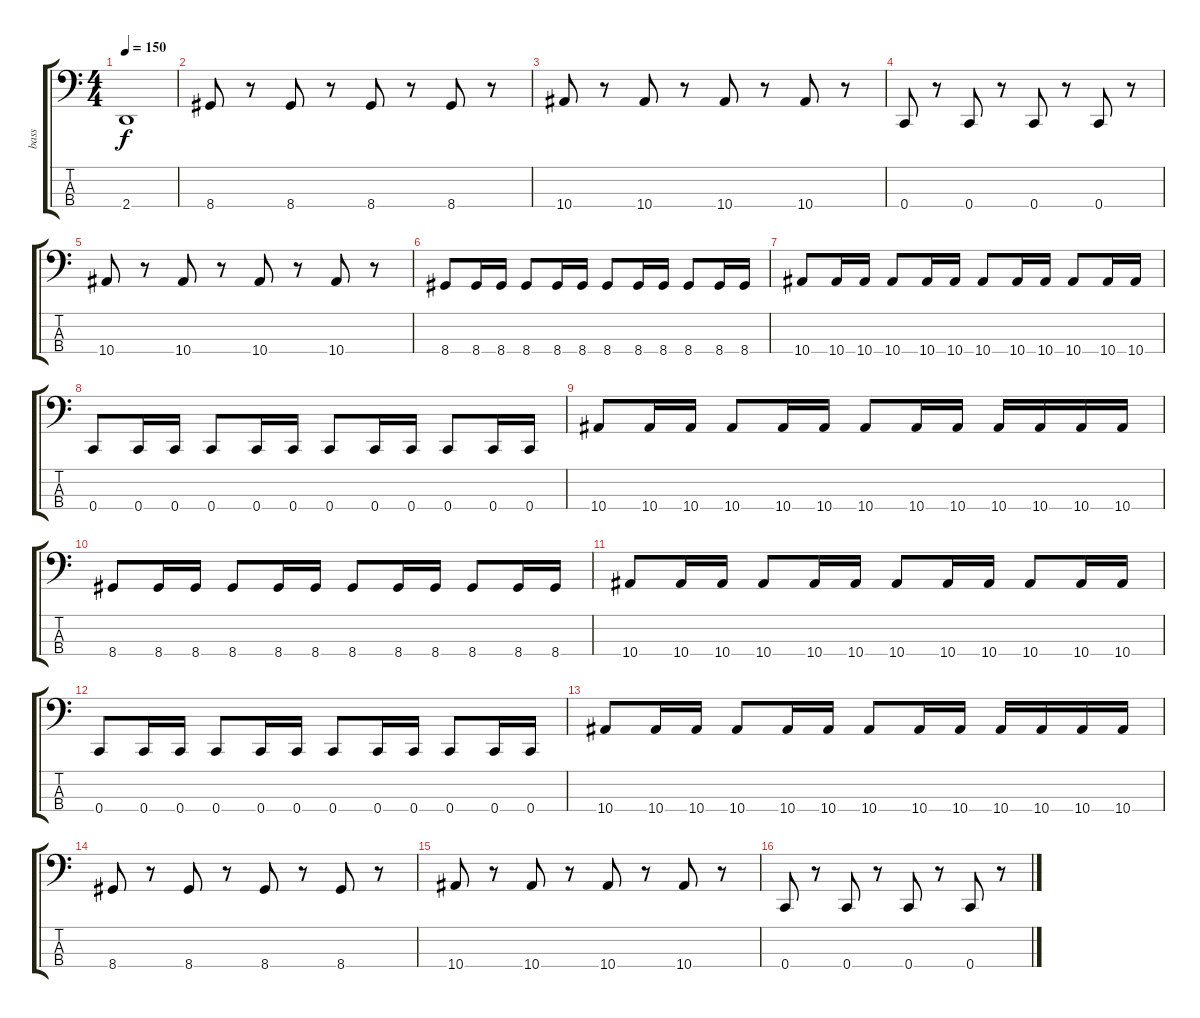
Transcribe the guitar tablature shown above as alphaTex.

\track ("bass" "bass") {instrument electricbasspick}
\staff {score tabs}
\tuning (F2 C2 G1 C1) {hide}
\ts (4 4)
\tempo 150
\clef f4
\ks c
2.4{t}.1{dy f} |
8.4.8 r.8 8.4.8 r.8 8.4.8 r.8 8.4.8 r.8 |
10.4.8 r.8 10.4.8 r.8 10.4.8 r.8 10.4.8 r.8 |
0.4.8 r.8 0.4.8 r.8 0.4.8 r.8 0.4.8 r.8 |
10.4.8 r.8 10.4.8 r.8 10.4.8 r.8 10.4.8 r.8 |
8.4.8 8.4.16 8.4.16 8.4.8 8.4.16 8.4.16 8.4.8 8.4.16 8.4.16 8.4.8 8.4.16 8.4.16 |
10.4.8 10.4.16 10.4.16 10.4.8 10.4.16 10.4.16 10.4.8 10.4.16 10.4.16 10.4.8 10.4.16 10.4.16 |
0.4.8 0.4.16 0.4.16 0.4.8 0.4.16 0.4.16 0.4.8 0.4.16 0.4.16 0.4.8 0.4.16 0.4.16 |
10.4.8 10.4.16 10.4.16 10.4.8 10.4.16 10.4.16 10.4.8 10.4.16 10.4.16 10.4.16 10.4.16 10.4.16 10.4.16 |
8.4.8 8.4.16 8.4.16 8.4.8 8.4.16 8.4.16 8.4.8 8.4.16 8.4.16 8.4.8 8.4.16 8.4.16 |
10.4.8 10.4.16 10.4.16 10.4.8 10.4.16 10.4.16 10.4.8 10.4.16 10.4.16 10.4.8 10.4.16 10.4.16 |
0.4.8 0.4.16 0.4.16 0.4.8 0.4.16 0.4.16 0.4.8 0.4.16 0.4.16 0.4.8 0.4.16 0.4.16 |
10.4.8 10.4.16 10.4.16 10.4.8 10.4.16 10.4.16 10.4.8 10.4.16 10.4.16 10.4.16 10.4.16 10.4.16 10.4.16 |
8.4.8 r.8 8.4.8 r.8 8.4.8 r.8 8.4.8 r.8 |
10.4.8 r.8 10.4.8 r.8 10.4.8 r.8 10.4.8 r.8 |
0.4.8 r.8 0.4.8 r.8 0.4.8 r.8 0.4.8 r.8
